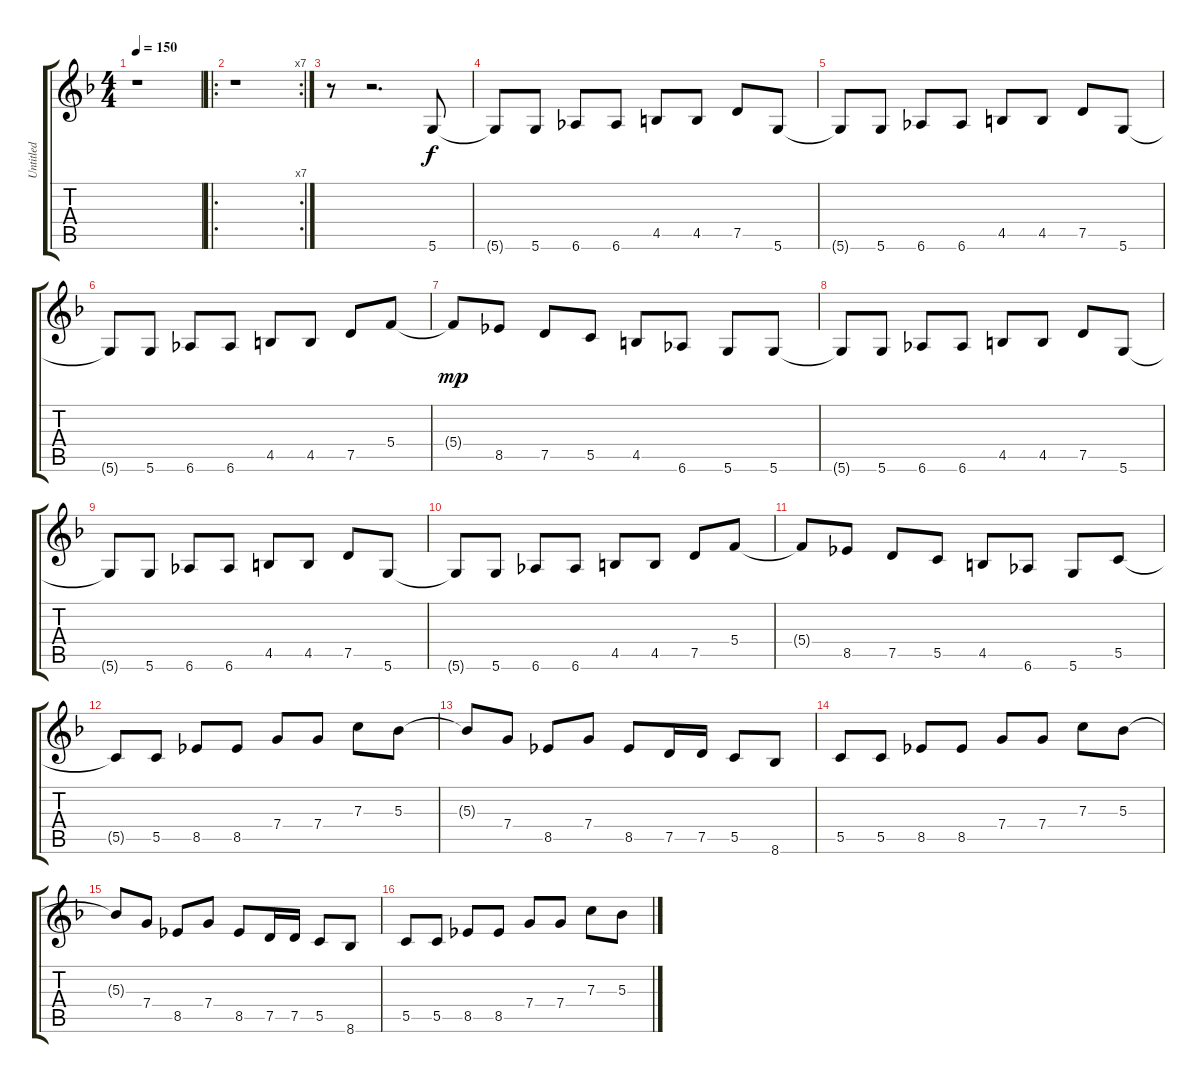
\track ("Untitled" "Untitled") {instrument distortionguitar}
\staff {score tabs}
\tuning (D4 A3 F3 C3 G2 D2) {hide}
\ts (4 4)
\tempo 150
\clef g2
\ks f
r.1{dy f instrument distortionguitar} |
\ro
\rc 7
r.1 |
r.8 r.2{d} 5.6.8 |
5.6{t}.8 5.6.8 6.6.8 6.6.8 4.5.8 4.5.8 7.5.8 5.6.8 |
5.6{t}.8 5.6.8 6.6.8 6.6.8 4.5.8 4.5.8 7.5.8 5.6.8 |
5.6{t}.8 5.6.8 6.6.8 6.6.8 4.5.8 4.5.8 7.5.8 5.4.8 |
5.4{t}.8{dy mp} 8.5.8 7.5.8 5.5.8 4.5.8 6.6.8 5.6.8 5.6.8 |
5.6{t}.8 5.6.8 6.6.8 6.6.8 4.5.8 4.5.8 7.5.8 5.6.8 |
5.6{t}.8 5.6.8 6.6.8 6.6.8 4.5.8 4.5.8 7.5.8 5.6.8 |
5.6{t}.8 5.6.8 6.6.8 6.6.8 4.5.8 4.5.8 7.5.8 5.4.8 |
5.4{t}.8 8.5.8 7.5.8 5.5.8 4.5.8 6.6.8 5.6.8 5.5.8 |
5.5{t}.8 5.5.8 8.5.8 8.5.8 7.4.8 7.4.8 7.3.8 5.3.8 |
5.3{t}.8 7.4.8 8.5.8 7.4.8 8.5.8 7.5.16 7.5.16 5.5.8 8.6.8 |
5.5.8 5.5.8 8.5.8 8.5.8 7.4.8 7.4.8 7.3.8 5.3.8 |
5.3{t}.8 7.4.8 8.5.8 7.4.8 8.5.8 7.5.16 7.5.16 5.5.8 8.6.8 |
5.5.8 5.5.8 8.5.8 8.5.8 7.4.8 7.4.8 7.3.8 5.3.8
